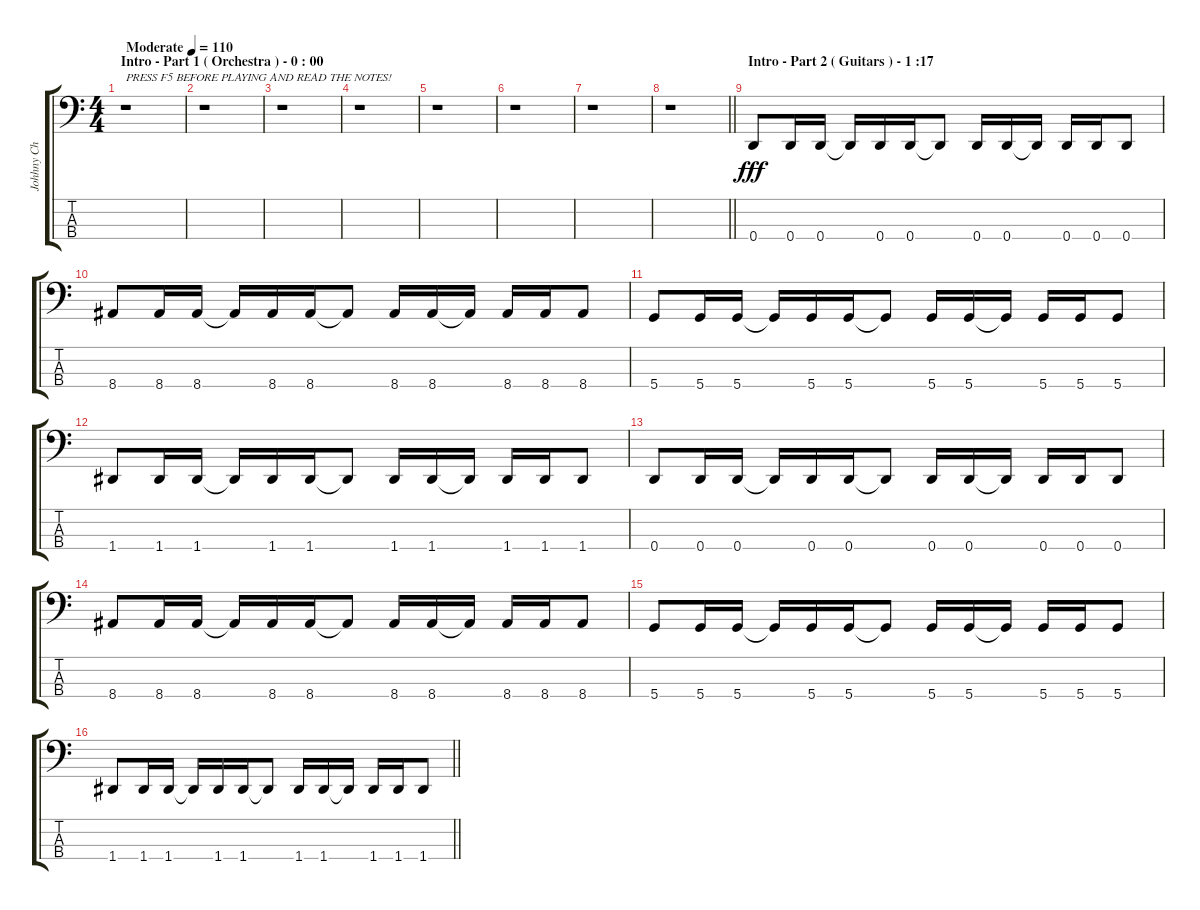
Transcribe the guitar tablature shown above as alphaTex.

\track (" Johhny Christ " " Johhny Ch") {instrument electricbasspick}
\staff {score tabs}
\tuning (G2 D2 A1 D1) {hide}
\ts (4 4)
\section ("" "Intro - Part 1 ( Orchestra ) - 0 : 00")
\tempo (110 "Moderate")
\clef f4
\ks c
r.1{txt "PRESS F5 BEFORE PLAYING AND READ THE NOTES!" dy fff instrument electricbasspick} |
r.1 |
r.1 |
r.1 |
r.1 |
r.1 |
r.1 |
\barLineRight lightlight
r.1 |
\section ("" "Intro - Part 2 ( Guitars ) - 1 :17")
0.4.8 0.4.16 0.4.16 0.4{t}.16 0.4.16 0.4.16 0.4{t}.8 0.4.16 0.4.16 0.4{t}.16 0.4.16 0.4.16 0.4.8 |
8.4.8 8.4.16 8.4.16 8.4{t}.16 8.4.16 8.4.16 8.4{t}.8 8.4.16 8.4.16 8.4{t}.16 8.4.16 8.4.16 8.4.8 |
5.4.8 5.4.16 5.4.16 5.4{t}.16 5.4.16 5.4.16 5.4{t}.8 5.4.16 5.4.16 5.4{t}.16 5.4.16 5.4.16 5.4.8 |
1.4.8 1.4.16 1.4.16 1.4{t}.16 1.4.16 1.4.16 1.4{t}.8 1.4.16 1.4.16 1.4{t}.16 1.4.16 1.4.16 1.4.8 |
0.4.8 0.4.16 0.4.16 0.4{t}.16 0.4.16 0.4.16 0.4{t}.8 0.4.16 0.4.16 0.4{t}.16 0.4.16 0.4.16 0.4.8 |
8.4.8 8.4.16 8.4.16 8.4{t}.16 8.4.16 8.4.16 8.4{t}.8 8.4.16 8.4.16 8.4{t}.16 8.4.16 8.4.16 8.4.8 |
5.4.8 5.4.16 5.4.16 5.4{t}.16 5.4.16 5.4.16 5.4{t}.8 5.4.16 5.4.16 5.4{t}.16 5.4.16 5.4.16 5.4.8 |
\barLineRight lightlight
1.4.8 1.4.16 1.4.16 1.4{t}.16 1.4.16 1.4.16 1.4{t}.8 1.4.16 1.4.16 1.4{t}.16 1.4.16 1.4.16 1.4.8
